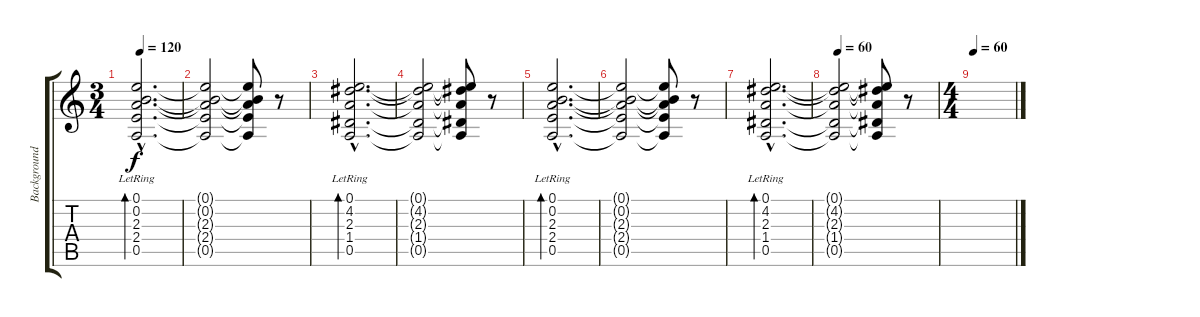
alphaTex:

\track ("Background Guitar" "Background") {instrument acousticguitarsteel}
\staff {score tabs}
\tuning (E4 B3 G3 D3 A2 E2) {hide}
\ts (3 4)
\tempo 120
\clef g2
\ks c
(0.1{hac lr} 0.2{hac lr} 2.3{hac lr} 2.4{hac lr} 0.5{hac lr}).2{d bd 480 dy f balance 16} |
(0.1{t} 0.2{t} 2.3{t} 2.4{t} 0.5{t}).2 (0.1{t} 0.2{t} 2.3{t} 2.4{t} 0.5{t}).8 r.8{balance 0} |
(0.1{hac lr} 4.2{hac lr} 2.3{hac lr} 1.4{hac lr} 0.5{hac lr}).2{d bd 480 balance 16} |
(0.1{t} 4.2{t} 2.3{t} 1.4{t} 0.5{t}).2 (0.1{t} 4.2{t} 2.3{t} 1.4{t} 0.5{t}).8 r.8{balance 0} |
(0.1{hac lr} 0.2{hac lr} 2.3{hac lr} 2.4{hac lr} 0.5{hac lr}).2{d bd 480 volume 10 balance 16} |
(0.1{t} 0.2{t} 2.3{t} 2.4{t} 0.5{t}).2 (0.1{t} 0.2{t} 2.3{t} 2.4{t} 0.5{t}).8 r.8{balance 0} |
(0.1{hac lr} 4.2{hac lr} 2.3{hac lr} 1.4{hac lr} 0.5{hac lr}).2{d bd 480 volume 16 balance 16 instrument acousticguitarsteel} |
\tempo 60
(0.1{t} 4.2{t} 2.3{t} 1.4{t} 0.5{t}).2 (0.1{t} 4.2{t} 2.3{t} 1.4{t} 0.5{t}).8 r.8{volume 16 balance 0 instrument acousticguitarsteel} |
\ts (4 4)
\tempo 60
